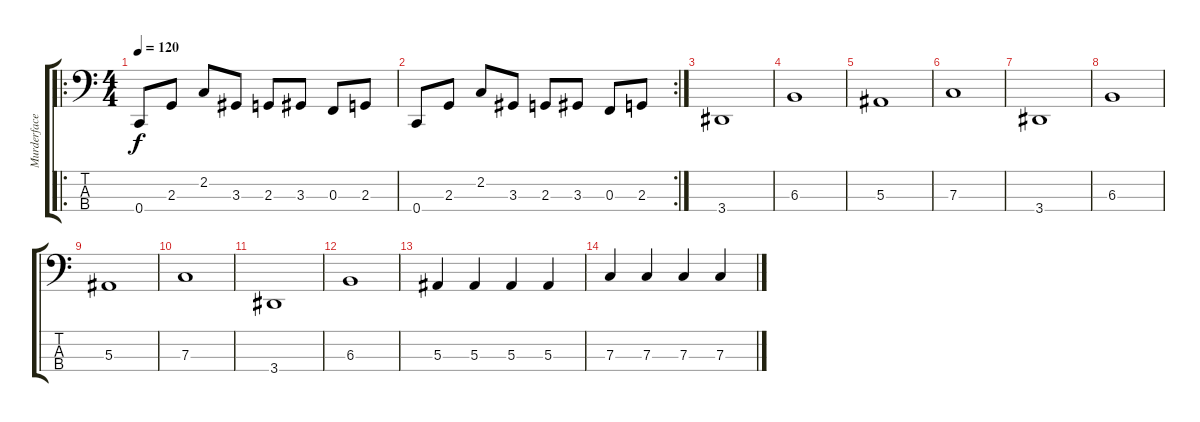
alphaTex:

\track ("Murderface" "Murderface") {instrument electricbassfinger}
\staff {score tabs}
\tuning (Eb2 Bb1 F1 C1) {hide}
\ro
\ts (4 4)
\tempo 120
\clef f4
\ks c
0.4.8{dy f} 2.3.8 2.2.8 3.3.8 2.3.8 3.3.8 0.3.8 2.3.8 |
\rc 2
0.4.8 2.3.8 2.2.8 3.3.8 2.3.8 3.3.8 0.3.8 2.3.8 |
3.4.1 |
6.3.1 |
5.3.1 |
7.3.1 |
3.4.1 |
6.3.1 |
5.3.1 |
7.3.1 |
3.4.1 |
6.3.1 |
5.3.4 5.3.4 5.3.4 5.3.4 |
7.3.4 7.3.4 7.3.4 7.3.4
